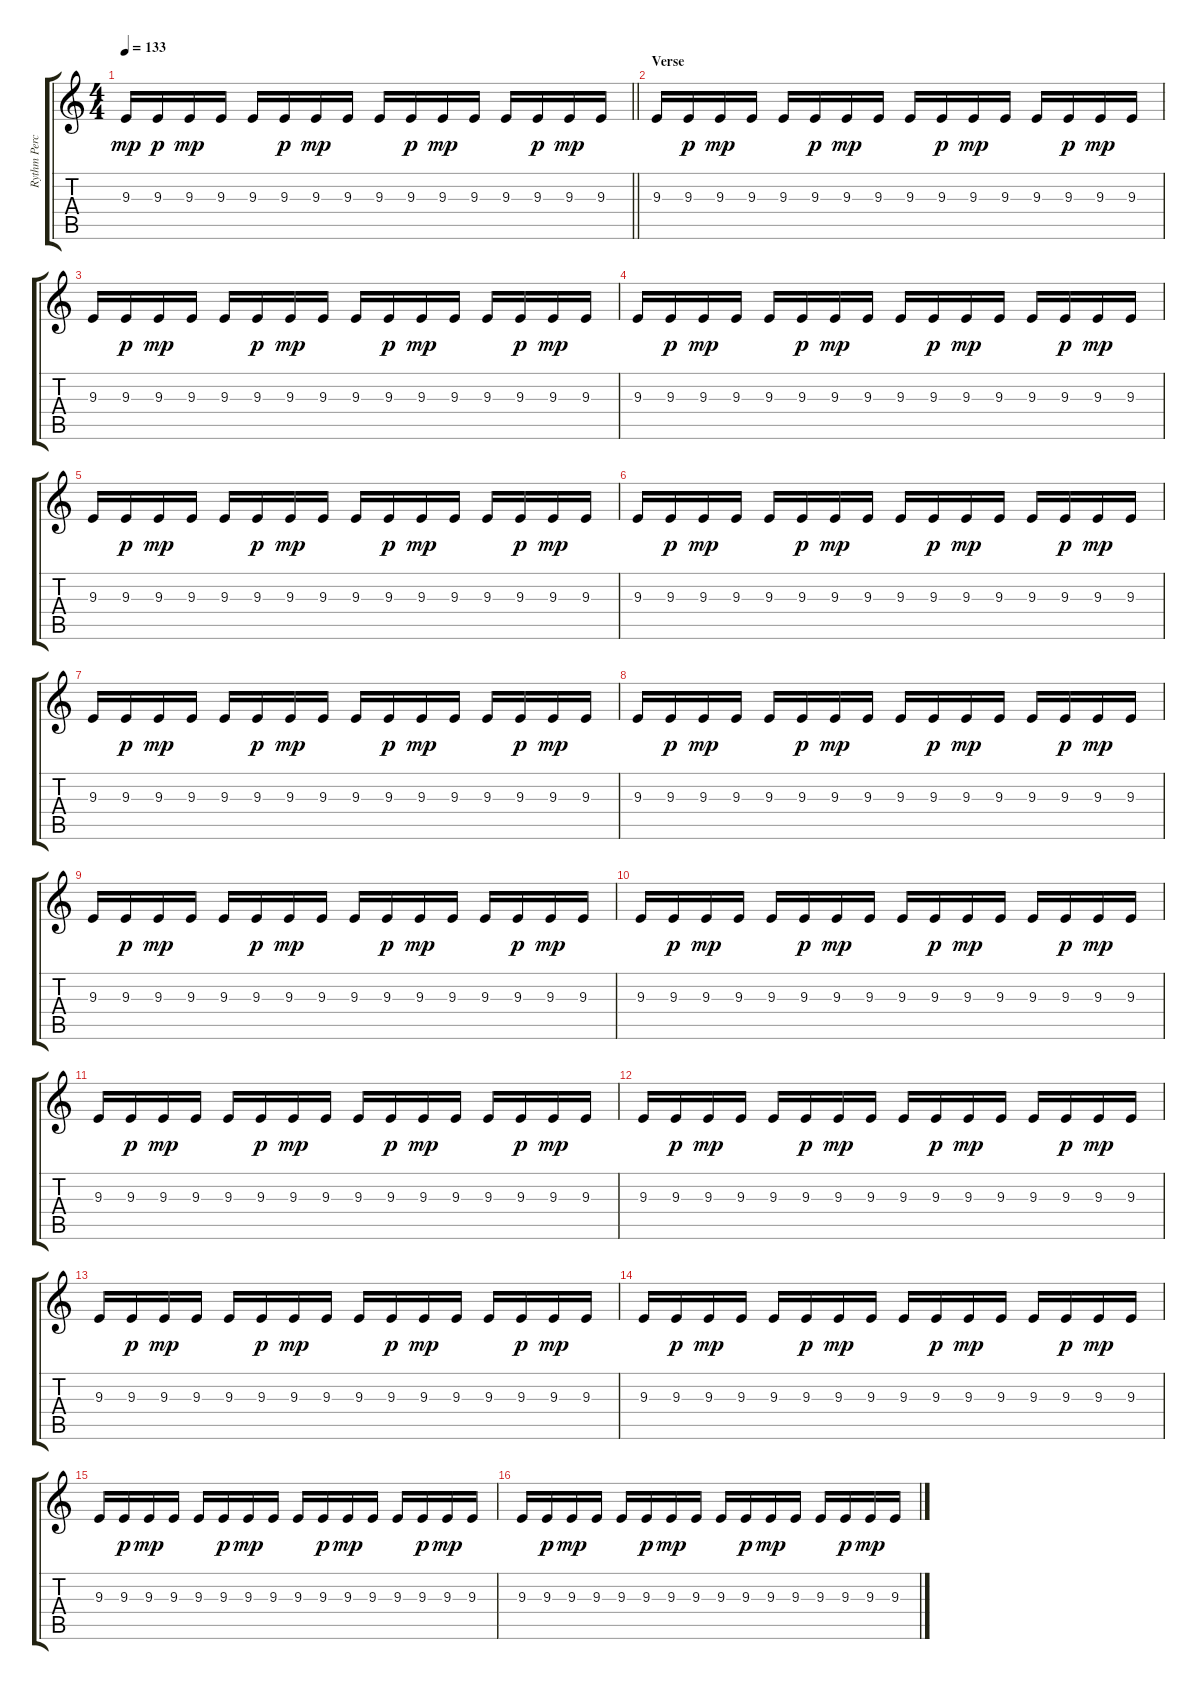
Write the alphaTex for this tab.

\track ("Rythm Percussion" "Rythm Perc") {instrument shamisen}
\staff {score tabs}
\tuning (E4 B3 G3 D3 A2 E2) {hide}
\ts (4 4)
\tempo 133
\clef g2
\barLineRight lightlight
\ks c
9.3.16{dy mp} 9.3.16{dy p} 9.3.16{dy mp} 9.3.16 9.3.16 9.3.16{dy p} 9.3.16{dy mp} 9.3.16 9.3.16 9.3.16{dy p} 9.3.16{dy mp} 9.3.16 9.3.16 9.3.16{dy p} 9.3.16{dy mp} 9.3.16 |
\section ("" "Verse")
9.3.16 9.3.16{dy p} 9.3.16{dy mp} 9.3.16 9.3.16 9.3.16{dy p} 9.3.16{dy mp} 9.3.16 9.3.16 9.3.16{dy p} 9.3.16{dy mp} 9.3.16 9.3.16 9.3.16{dy p} 9.3.16{dy mp} 9.3.16 |
9.3.16 9.3.16{dy p} 9.3.16{dy mp} 9.3.16 9.3.16 9.3.16{dy p} 9.3.16{dy mp} 9.3.16 9.3.16 9.3.16{dy p} 9.3.16{dy mp} 9.3.16 9.3.16 9.3.16{dy p} 9.3.16{dy mp} 9.3.16 |
9.3.16 9.3.16{dy p} 9.3.16{dy mp} 9.3.16 9.3.16 9.3.16{dy p} 9.3.16{dy mp} 9.3.16 9.3.16 9.3.16{dy p} 9.3.16{dy mp} 9.3.16 9.3.16 9.3.16{dy p} 9.3.16{dy mp} 9.3.16 |
9.3.16 9.3.16{dy p} 9.3.16{dy mp} 9.3.16 9.3.16 9.3.16{dy p} 9.3.16{dy mp} 9.3.16 9.3.16 9.3.16{dy p} 9.3.16{dy mp} 9.3.16 9.3.16 9.3.16{dy p} 9.3.16{dy mp} 9.3.16 |
9.3.16 9.3.16{dy p} 9.3.16{dy mp} 9.3.16 9.3.16 9.3.16{dy p} 9.3.16{dy mp} 9.3.16 9.3.16 9.3.16{dy p} 9.3.16{dy mp} 9.3.16 9.3.16 9.3.16{dy p} 9.3.16{dy mp} 9.3.16 |
9.3.16 9.3.16{dy p} 9.3.16{dy mp} 9.3.16 9.3.16 9.3.16{dy p} 9.3.16{dy mp} 9.3.16 9.3.16 9.3.16{dy p} 9.3.16{dy mp} 9.3.16 9.3.16 9.3.16{dy p} 9.3.16{dy mp} 9.3.16 |
9.3.16 9.3.16{dy p} 9.3.16{dy mp} 9.3.16 9.3.16 9.3.16{dy p} 9.3.16{dy mp} 9.3.16 9.3.16 9.3.16{dy p} 9.3.16{dy mp} 9.3.16 9.3.16 9.3.16{dy p} 9.3.16{dy mp} 9.3.16 |
9.3.16 9.3.16{dy p} 9.3.16{dy mp} 9.3.16 9.3.16 9.3.16{dy p} 9.3.16{dy mp} 9.3.16 9.3.16 9.3.16{dy p} 9.3.16{dy mp} 9.3.16 9.3.16 9.3.16{dy p} 9.3.16{dy mp} 9.3.16 |
9.3.16 9.3.16{dy p} 9.3.16{dy mp} 9.3.16 9.3.16 9.3.16{dy p} 9.3.16{dy mp} 9.3.16 9.3.16 9.3.16{dy p} 9.3.16{dy mp} 9.3.16 9.3.16 9.3.16{dy p} 9.3.16{dy mp} 9.3.16 |
9.3.16 9.3.16{dy p} 9.3.16{dy mp} 9.3.16 9.3.16 9.3.16{dy p} 9.3.16{dy mp} 9.3.16 9.3.16 9.3.16{dy p} 9.3.16{dy mp} 9.3.16 9.3.16 9.3.16{dy p} 9.3.16{dy mp} 9.3.16 |
9.3.16 9.3.16{dy p} 9.3.16{dy mp} 9.3.16 9.3.16 9.3.16{dy p} 9.3.16{dy mp} 9.3.16 9.3.16 9.3.16{dy p} 9.3.16{dy mp} 9.3.16 9.3.16 9.3.16{dy p} 9.3.16{dy mp} 9.3.16 |
9.3.16 9.3.16{dy p} 9.3.16{dy mp} 9.3.16 9.3.16 9.3.16{dy p} 9.3.16{dy mp} 9.3.16 9.3.16 9.3.16{dy p} 9.3.16{dy mp} 9.3.16 9.3.16 9.3.16{dy p} 9.3.16{dy mp} 9.3.16 |
9.3.16 9.3.16{dy p} 9.3.16{dy mp} 9.3.16 9.3.16 9.3.16{dy p} 9.3.16{dy mp} 9.3.16 9.3.16 9.3.16{dy p} 9.3.16{dy mp} 9.3.16 9.3.16 9.3.16{dy p} 9.3.16{dy mp} 9.3.16 |
9.3.16 9.3.16{dy p} 9.3.16{dy mp} 9.3.16 9.3.16 9.3.16{dy p} 9.3.16{dy mp} 9.3.16 9.3.16 9.3.16{dy p} 9.3.16{dy mp} 9.3.16 9.3.16 9.3.16{dy p} 9.3.16{dy mp} 9.3.16 |
9.3.16 9.3.16{dy p} 9.3.16{dy mp} 9.3.16 9.3.16 9.3.16{dy p} 9.3.16{dy mp} 9.3.16 9.3.16 9.3.16{dy p} 9.3.16{dy mp} 9.3.16 9.3.16 9.3.16{dy p} 9.3.16{dy mp} 9.3.16
